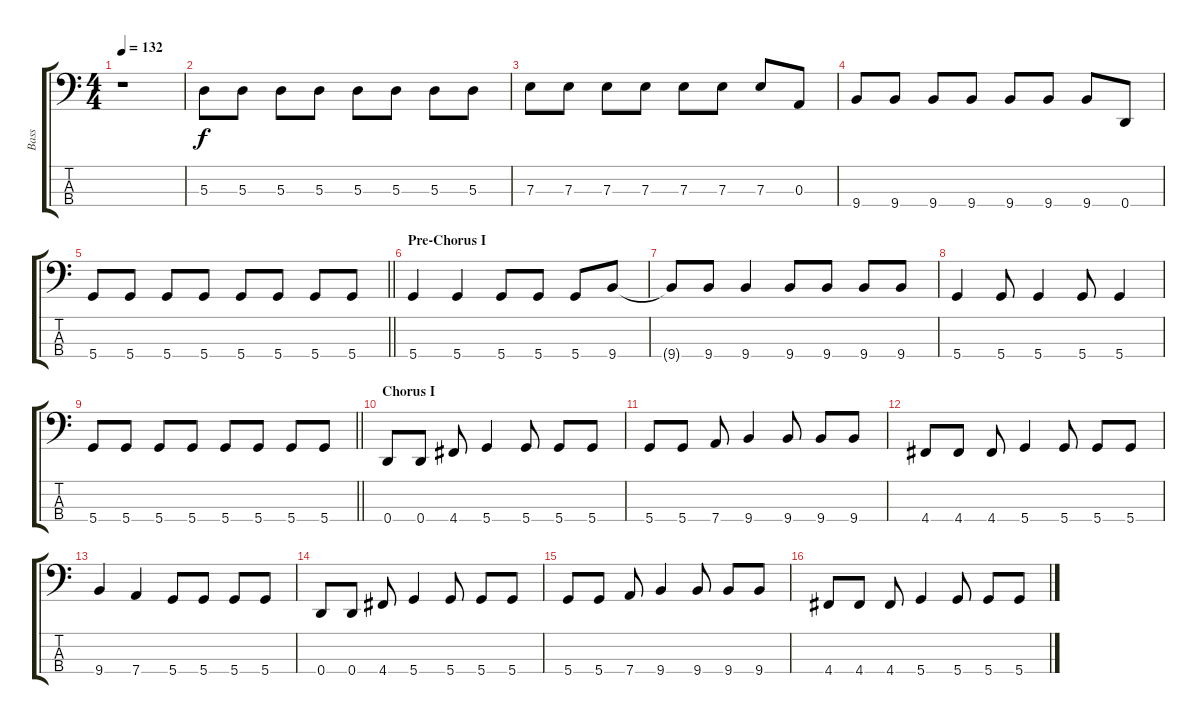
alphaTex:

\track ("Bass" "Bass") {instrument electricbassfinger}
\staff {score tabs}
\tuning (G2 D2 A1 D1) {hide}
\ts (4 4)
\tempo 132
\clef f4
\ks c
r.1{dy f} |
5.3.8 5.3.8 5.3.8 5.3.8 5.3.8 5.3.8 5.3.8 5.3.8 |
7.3.8 7.3.8 7.3.8 7.3.8 7.3.8 7.3.8 7.3.8 0.3.8 |
9.4.8 9.4.8 9.4.8 9.4.8 9.4.8 9.4.8 9.4.8 0.4.8 |
\barLineRight lightlight
5.4.8 5.4.8 5.4.8 5.4.8 5.4.8 5.4.8 5.4.8 5.4.8 |
\section ("" "Pre-Chorus I")
5.4.4 5.4.4 5.4.8 5.4.8 5.4.8 9.4.8 |
9.4{t}.8 9.4.8 9.4.4 9.4.8 9.4.8 9.4.8 9.4.8 |
5.4.4 5.4.8 5.4.4 5.4.8 5.4.4 |
\barLineRight lightlight
5.4.8 5.4.8 5.4.8 5.4.8 5.4.8 5.4.8 5.4.8 5.4.8 |
\section ("" "Chorus I")
0.4.8 0.4.8 4.4.8 5.4.4 5.4.8 5.4.8 5.4.8 |
5.4.8 5.4.8 7.4.8 9.4.4 9.4.8 9.4.8 9.4.8 |
4.4.8 4.4.8 4.4.8 5.4.4 5.4.8 5.4.8 5.4.8 |
9.4.4 7.4.4 5.4.8 5.4.8 5.4.8 5.4.8 |
0.4.8 0.4.8 4.4.8 5.4.4 5.4.8 5.4.8 5.4.8 |
5.4.8 5.4.8 7.4.8 9.4.4 9.4.8 9.4.8 9.4.8 |
4.4.8 4.4.8 4.4.8 5.4.4 5.4.8 5.4.8 5.4.8
